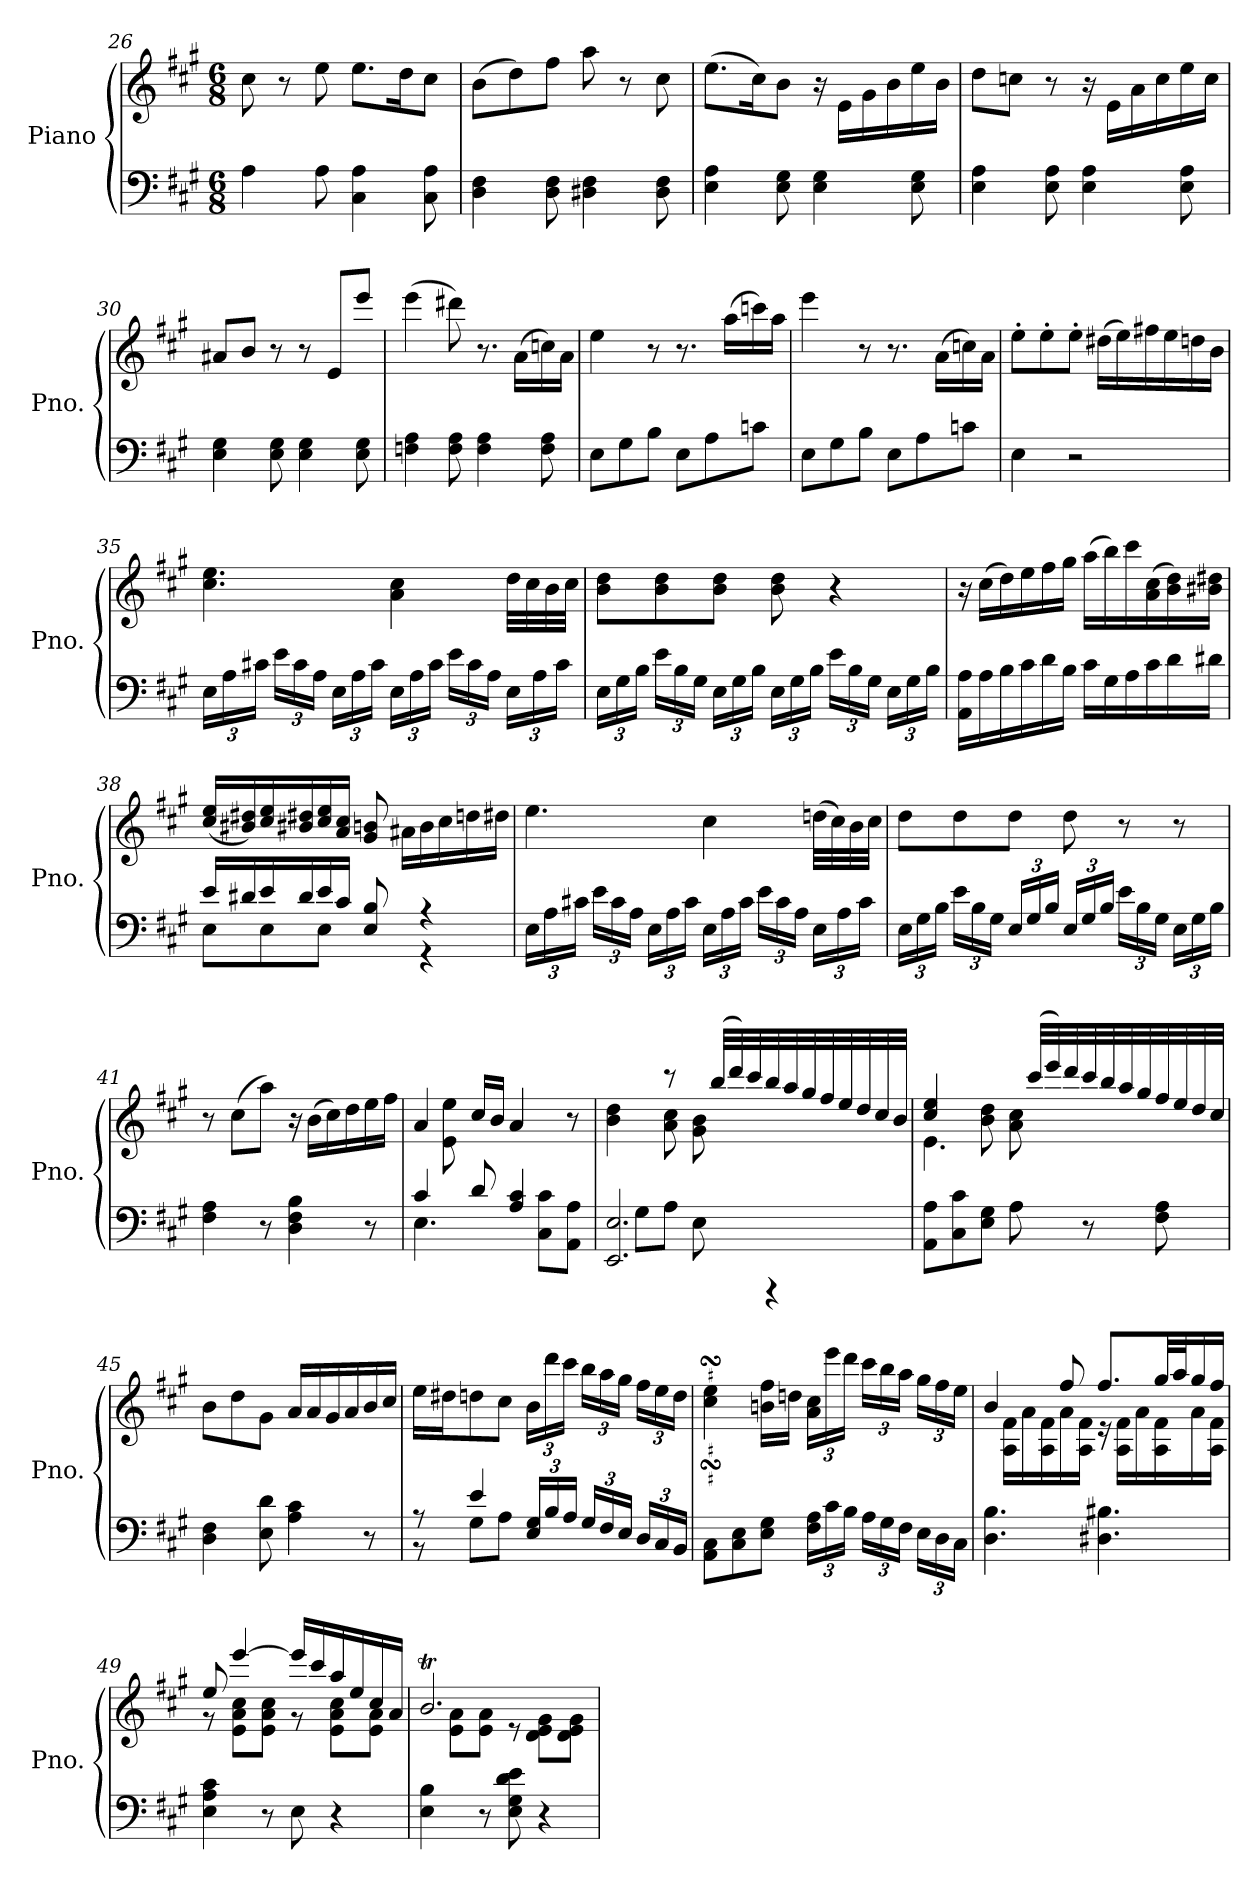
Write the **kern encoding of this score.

**kern	**kern
*part1	*part1
*staff2	*staff1
*I"Piano	*
*I'Pno.	*
!!LO:LB:g=z
*clefF4	*clefG2
*k[f#c#g#]	*k[f#c#g#]
*A:	*A:
*M6/8	*M6/8
=26	=26
4A\	8cc#\
.	8r
8A\	8ee\
4C#\ 4A\	8.ee\L
.	16dd\K
8C#\ 8A\	8cc#\J
=27	=27
4D\ 4F#\	(8b\L
.	8dd\)
8D\ 8F#\	8ff#\J
4D#X\ 4F#\	8aa\
.	8r
8D#\ 8F#\	8cc#\
=28	=28
4E\ 4A\	(8.ee\L
.	16cc#\K)
8E\ 8G#\	8b\J
4E\ 4G#\	16r
.	16e\LL
.	16g#\
.	16b\
8E\ 8G#\	16ee\
.	16b\JJ
=29	=29
4E\ 4A\	8dd\L
.	8ccn\J
8E\ 8A\	8r
4E\ 4A\	16r
.	16e\LL
.	16a\
.	16cc\
8E\ 8A\	16ee\
.	16cc\JJ
=30	=30
4E\ 4G#\	8a#X/L
.	8b/J
8E\ 8G#\	8r
4E\ 4G#\	8r
.	8e/L
8E\ 8G#\	8eee/J
=31	=31
4Fn\ 4A\	(4eee\
8F\ 8A\	8ddd#X\)
4F\ 4A\	8.r
.	(16a\LL
8F\ 8A\	16ccn\)
.	16a\JJ
!!LO:LB:g=z
=32	=32
8E\L	4ee\
8G#\	.
8B\J	8r
8E\L	8.r
8A\	.
.	(16aa\LL
8cn\J	16cccn\)
.	16aa\JJ
=33	=33
8E\L	4eee\
8G#\	.
8B\J	8r
8E\L	8.r
8A\	.
.	(16a\LL
8cn\J	16ccn\)
.	16a\JJ
=34	=34
4E\	8ee'\L
.	8ee'\
2r	8ee'\J
.	(16dd#X\LL
.	16ee\)
.	16ff#X\
.	16ee\
.	16ddn\
.	16b\JJ
=35	=35
*Xbrackettup	*
24E\LL	4.cc#\ 4.ee\
24A\	.
24c#X\JJ	.
24e\LL	.
24c#\	.
24A\JJ	.
24E\LL	.
24A\	.
24c#\JJ	.
24E\LL	4a\ 4cc#\
24A\	.
24c#\JJ	.
24e\LL	.
24c#\	.
24A\JJ	.
24E\LL	32dd\LLL
.	32cc#\
24A\	.
.	32b\
24c#\JJ	.
.	32cc#\JJJ
!!LO:LB:g=z
=36	=36
24E\LL	8b\ 8dd\L
24G#\	.
24B\JJ	.
24e\LL	8b\ 8dd\
24B\	.
24G#\JJ	.
24E\LL	8b\ 8dd\J
24G#\	.
24B\JJ	.
24E\LL	8b\ 8dd\
24G#\	.
24B\JJ	.
24e\LL	4r
24B\	.
24G#\JJ	.
24E\LL	.
24G#\	.
24B\JJ	.
=37	=37
16AA\ 16A\LL	16r
16A\	(16cc#\LL
16B\	16dd\)
16c#\	16ee\
16d\	16ff#\
16B\JJ	16gg#\JJ
16c#\LL	(16aa\LL
16G#\	16bb\)
16A\	16ccc#\
16c#\	(16a\ 16cc#\
16d\	16b\ 16dd\)
16d#X\JJ	16b#X\ 16dd#X\JJ
!!LO:LB:g=z
=38	=38
*^	*^
16e/LL	8E\L	(16cc#/ 16ee/LL	4.rffffyy
16d#X/	.	16b#X/ 16dd#X/)	.
16e/	8E\	16cc#/ 16ee/	.
16d#/	.	16b#X/ 16dd#X/	.
16e/	8E\J	16cc#/ 16ee/	.
16c#/JJ	.	16a/ 16cc#/JJ	.
8E/ 8B/	8rEEyy	8g#/ 8bn/	32rgggyy
.	.	.	32rgggyy
.	.	.	16a#X\LL
4r	4r	4raayy	16b\
.	.	.	16cc#\
.	.	.	16ddn\
.	.	.	16dd#X\JJ
*v	*v	*	*
*	*v	*v
=39	=39
24E\LL	4.ee\
24A\	.
24c#X\JJ	.
24e\LL	.
24c#\	.
24A\JJ	.
24E\LL	.
24A\	.
24c#\JJ	.
24E\LL	4cc#\
24A\	.
24c#\JJ	.
24e\LL	.
24c#\	.
24A\JJ	.
24E\LL	(32ddn\LLL
.	32cc#\)
24A\	.
.	32b\
24c#\JJ	.
.	32cc#\JJJ
!!LO:PB:g=z
=40	=40
24E\LL	8dd\L
24G#\	.
24B\JJ	.
24e\LL	8dd\
24B\	.
24G#\JJ	.
24E/LL	8dd\J
24G#/	.
24B/JJ	.
24E/LL	8dd\
24G#/	.
24B/JJ	.
24e\LL	8r
24B\	.
24G#\JJ	.
24E\LL	8r
24G#\	.
24B\JJ	.
=41	=41
4F#\ 4A\	8r
.	(8cc#\L
8r	8aa\J)
4D\ 4F#\ 4B\	16r
.	(16b\LL
.	16cc#\)
.	16dd\
8r	16ee\
.	16ff#\JJ
=42	=42
*^	*^
4c#/	4.E\	4a/	8rcccyy
.	.	.	8e\ 8ee\
8d/	.	16cc#/LL	2reeeyy
.	.	16b/JJ	.
4A/ 4c#/	8ryy	4a/	.
.	8C#\ 8c#\L	.	.
8ryy	8AA\ 8A\J	8r	.
!!LO:LB:g=z	!!
=43	=43	=43	=43
2.EE/ 2.E/	8rCCyy	4rAyy	4b\ 4dd\
.	8G#\L	.	.
.	8A\J	8r	8a\ 8cc#\
.	8E\	32ryy	8g#\ 8b\
.	.	(32bb/LLL	.
.	.	32ddd/)	.
.	.	32ccc#/	.
.	4r	32bb/	4ryy
.	.	32aa/	.
.	.	32gg#/	.
.	.	32ff#/	.
.	.	32ee/	.
.	.	32dd/	.
.	.	32cc#/	.
.	.	32b/JJJ	.
*v	*v	*	*
=44	=44	=44
*	*	*^
8AA\ 8A\L	4rAyy	4cc#/ 4ee/	4.e\
8C#\ 8c#\	.	.	.
8E\ 8G#\J	8rAyy	8b\ 8dd\	.
8A\	32rgggyy	8a\ 8cc#\	8r
.	(32ccc#/LLL	.	.
.	32eee/)	.	.
.	32ddd/	.	.
8r	32ccc#/	4rcccccyy	4rcyy
.	32bb/	.	.
.	32aa/	.	.
.	32gg#/	.	.
8F#\ 8A\	32ff#/	.	.
.	32ee/	.	.
.	32dd/	.	.
.	32cc#/JJJ	.	.
*	*v	*v	*v
=45	=45
4D\ 4F#\	8b\L
.	8dd\
8E\ 8d\	8g#\J
4A\ 4c#\	16a/LL
.	16a/
.	16g#/
.	16a/
8r	16b/
.	16cc#/JJ
!!LO:LB:g=z
=46	=46
*^	*
8r	8r	16ee\LL
.	.	16dd#X\J
8G#\L	4e/	8ddn\
8A\J	.	8cc#\J
*	*	*Xbrackettup
24E/ 24G#/LL	8ryy	24b\LL
24B/	.	24ddd\
24A/JJ	.	24ccc#\JJ
24G#/LL	4ryy	24bb\LL
24F#/	.	24aa\
24E/JJ	.	24gg#\JJ
24D/LL	.	24ff#\LL
24C#/	.	24ee\
24BB/JJ	.	24dd\JJ
*v	*v	*
=47	=47
8AA\ 8C#\L	4cc#\sSSs 4ee\sSSs
8C#\ 8E\	.
8E\ 8G#\J	16b\ 16ff#\LL
.	16dd\JJ
24F#\ 24A\LL	24a\ 24cc#\LL
24c#\	24eee\
24B\JJ	24ddd\JJ
24A\LL	24ccc#\LL
24G#\	24bb\
24F#\JJ	24aa\JJ
24E\LL	24gg#\LL
24D\	24ff#\
24C#\JJ	24ee\JJ
=48	=48
*	*^
4.D\ 4.B\	4b/	16rbbbyy
.	.	16A\ 16f#\LL
.	.	16a\
.	.	16A\ 16f#\
.	8ff#/	16a\
.	.	16A\ 16f#\JJ
4.D#X\ 4.B#X\	8.ff#/L	16r
.	.	16A\ 16f#\LL
.	.	16a\
.	32gg#/LL	16A\ 16f#\
.	32aa/J	.
.	16gg#/	16a\
.	16ff#/JJ	16A\ 16f#\JJ
!!LO:LB:g=z	!!
=49	=49	=49
4E\ 4A\ 4c#\	8ee/	8r
.	[4eee/	8e\ 8a\ 8cc#\L
8r	.	8e\ 8a\ 8cc#\J
8E\	16eee/LL]	8r
.	16ccc#/	.
4r	16aa/	8e\ 8a\ 8cc#\L
.	16ee/	.
.	16cc#/	8e\ 8a\J
.	16a/JJ	.
=50	=50	=50
4E\ 4B\	2.bT/	8ryy
.	.	8e\ 8a\L
8r	.	8e\ 8a\J
8E\ 8G#\ 8d\ 8e\	.	8r
4r	.	8d\ 8e\ 8g#\L
.	.	8d\TTT 8e\TTT 8g#\TTTJ
*	*v	*v
=	=
*-	*-
